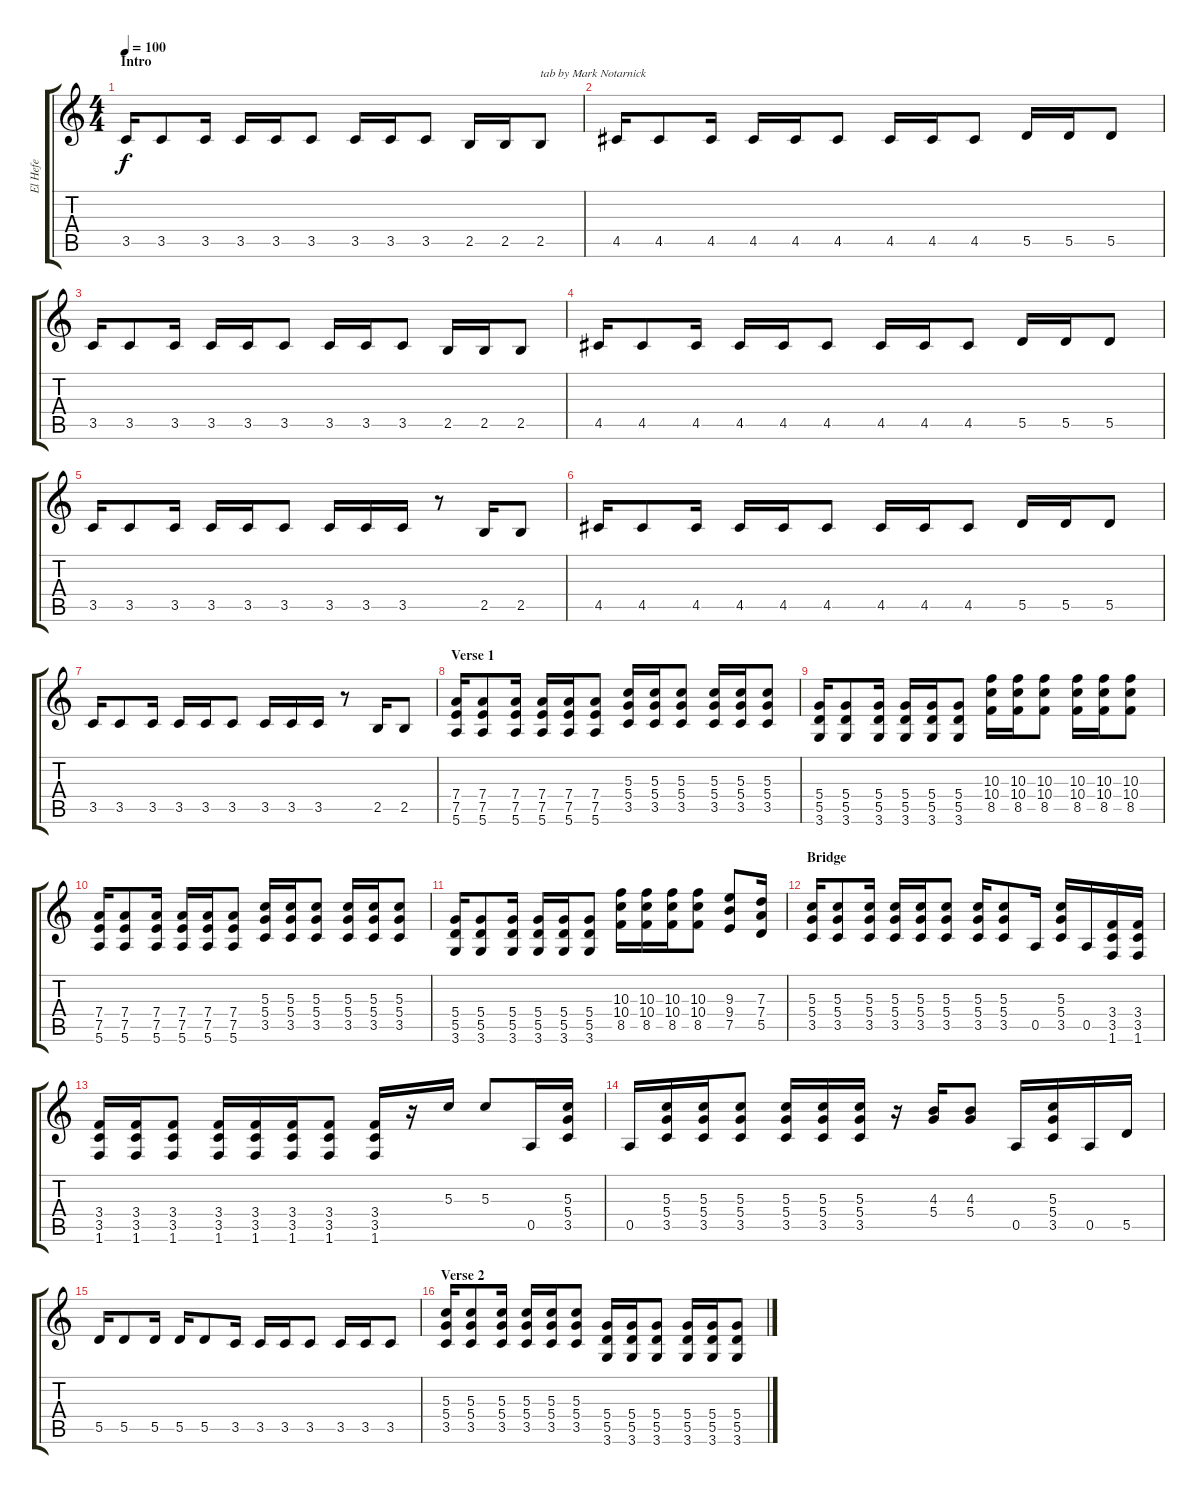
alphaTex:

\track ("El Hefe" "El Hefe") {instrument overdrivenguitar}
\staff {score tabs}
\tuning (E4 B3 G3 D3 A2 E2) {hide}
\ts (4 4)
\section ("" "Intro")
\tempo 100
\clef g2
\ks c
3.5.16{dy f instrument overdrivenguitar} 3.5.8 3.5.16 3.5.16 3.5.16 3.5.8 3.5.16 3.5.16 3.5.8 2.5.16 2.5.16 2.5.8{txt "tab by Mark Notarnick"} |
4.5.16 4.5.8 4.5.16 4.5.16 4.5.16 4.5.8 4.5.16 4.5.16 4.5.8 5.5.16 5.5.16 5.5.8 |
3.5.16 3.5.8 3.5.16 3.5.16 3.5.16 3.5.8 3.5.16 3.5.16 3.5.8 2.5.16 2.5.16 2.5.8 |
4.5.16 4.5.8 4.5.16 4.5.16 4.5.16 4.5.8 4.5.16 4.5.16 4.5.8 5.5.16 5.5.16 5.5.8 |
3.5.16 3.5.8 3.5.16 3.5.16 3.5.16 3.5.8 3.5.16 3.5.16 3.5.16 r.8 2.5.16 2.5.8 |
4.5.16 4.5.8 4.5.16 4.5.16 4.5.16 4.5.8 4.5.16 4.5.16 4.5.8 5.5.16 5.5.16 5.5.8 |
3.5.16 3.5.8 3.5.16 3.5.16 3.5.16 3.5.8 3.5.16 3.5.16 3.5.16 r.8 2.5.16 2.5.8 |
\section ("" "Verse 1")
(7.4 7.5 5.6).16 (7.4 7.5 5.6).8 (7.4 7.5 5.6).16 (7.4 7.5 5.6).16 (7.4 7.5 5.6).16 (7.4 7.5 5.6).8 (5.3 5.4 3.5).16 (5.3 5.4 3.5).16 (5.3 5.4 3.5).8 (5.3 5.4 3.5).16 (5.3 5.4 3.5).16 (5.3 5.4 3.5).8 |
(5.4 5.5 3.6).16 (5.4 5.5 3.6).8 (5.4 5.5 3.6).16 (5.4 5.5 3.6).16 (5.4 5.5 3.6).16 (5.4 5.5 3.6).8 (10.3 10.4 8.5).16 (10.3 10.4 8.5).16 (10.3 10.4 8.5).8 (10.3 10.4 8.5).16 (10.3 10.4 8.5).16 (10.3 10.4 8.5).8 |
(7.4 7.5 5.6).16 (7.4 7.5 5.6).8 (7.4 7.5 5.6).16 (7.4 7.5 5.6).16 (7.4 7.5 5.6).16 (7.4 7.5 5.6).8 (5.3 5.4 3.5).16 (5.3 5.4 3.5).16 (5.3 5.4 3.5).8 (5.3 5.4 3.5).16 (5.3 5.4 3.5).16 (5.3 5.4 3.5).8 |
(5.4 5.5 3.6).16 (5.4 5.5 3.6).8 (5.4 5.5 3.6).16 (5.4 5.5 3.6).16 (5.4 5.5 3.6).16 (5.4 5.5 3.6).8 (10.3 10.4 8.5).16 (10.3 10.4 8.5).16 (10.3 10.4 8.5).16 (10.3 10.4 8.5).8 (9.3 9.4 7.5).8 (7.3 7.4 5.5).16 |
\section ("" "Bridge")
(5.3 5.4 3.5).16 (5.3 5.4 3.5).8 (5.3 5.4 3.5).16 (5.3 5.4 3.5).16 (5.3 5.4 3.5).16 (5.3 5.4 3.5).8 (5.3 5.4 3.5).16 (5.3 5.4 3.5).8 0.5.16 (5.3 5.4 3.5).16 0.5.16 (3.4 3.5 1.6).16 (3.4 3.5 1.6).16 |
(3.4 3.5 1.6).16 (3.4 3.5 1.6).16 (3.4 3.5 1.6).8 (3.4 3.5 1.6).16 (3.4 3.5 1.6).16 (3.4 3.5 1.6).16 (3.4 3.5 1.6).8 (3.4 3.5 1.6).16 r.16 5.3.16 5.3.8 0.5.16 (5.3 5.4 3.5).16 |
0.5.16 (5.3 5.4 3.5).16 (5.3 5.4 3.5).16 (5.3 5.4 3.5).8 (5.3 5.4 3.5).16 (5.3 5.4 3.5).16 (5.3 5.4 3.5).16 r.16 (4.3 5.4).16 (4.3 5.4).8 0.5.16 (5.3 5.4 3.5).16 0.5.16 5.5.16 |
5.5.16 5.5.8 5.5.16 5.5.16 5.5.8 3.5.16 3.5.16 3.5.16 3.5.8 3.5.16 3.5.16 3.5.8 |
\section ("" "Verse 2")
(5.3 5.4 3.5).16 (5.3 5.4 3.5).8 (5.3 5.4 3.5).16 (5.3 5.4 3.5).16 (5.3 5.4 3.5).16 (5.3 5.4 3.5).8 (5.4 5.5 3.6).16 (5.4 5.5 3.6).16 (5.4 5.5 3.6).8 (5.4 5.5 3.6).16 (5.4 5.5 3.6).16 (5.4 5.5 3.6).8
